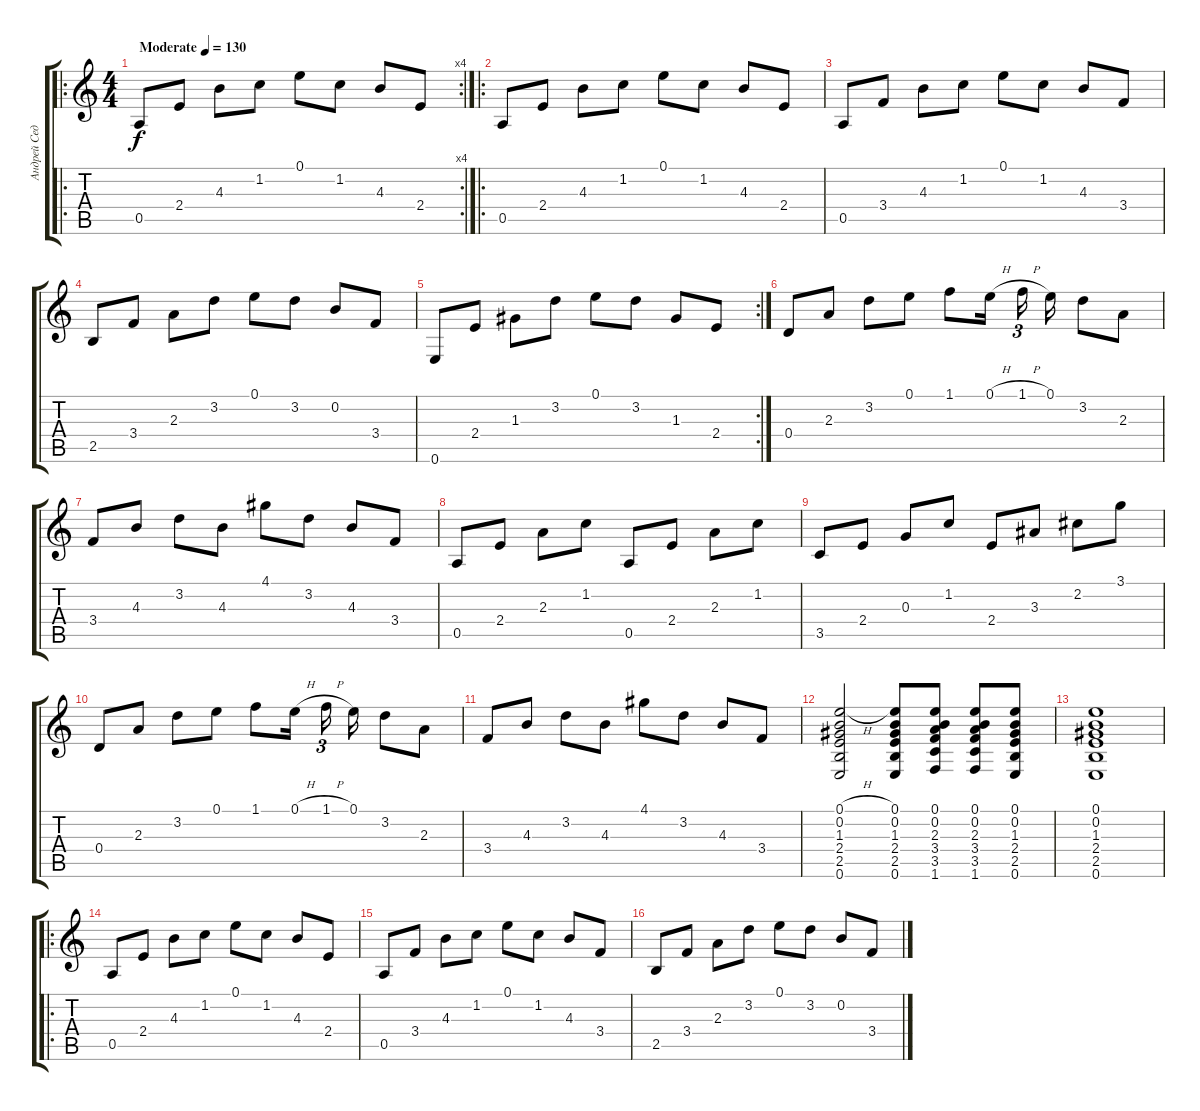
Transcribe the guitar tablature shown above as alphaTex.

\track ("Андрей Седлицкий" "Андрей Сед") {instrument acousticguitarsteel}
\staff {score tabs}
\tuning (E4 B3 G3 D3 A2 E2) {hide}
\ro
\rc 4
\ts (4 4)
\tempo (130 "Moderate")
\clef g2
\ks c
0.5.8{dy f instrument acousticguitarsteel} 2.4.8 4.3.8 1.2.8 0.1.8 1.2.8 4.3.8 2.4.8 |
\ro
0.5.8 2.4.8 4.3.8 1.2.8 0.1.8 1.2.8 4.3.8 2.4.8 |
0.5.8 3.4.8 4.3.8 1.2.8 0.1.8 1.2.8 4.3.8 3.4.8 |
2.5.8 3.4.8 2.3.8 3.2.8 0.1.8 3.2.8 0.2.8 3.4.8 |
\rc 2
0.6.8 2.4.8 1.3.8 3.2.8 0.1.8 3.2.8 1.3.8 2.4.8 |
0.4.8 2.3.8 3.2.8 0.1.8 1.1.8 0.1{h}.16{beam splitsecondary} 1.1{h}.16{tu (3 2)} 0.1.16 3.2.8 2.3.8 |
3.4.8 4.3.8 3.2.8 4.3.8 4.1.8 3.2.8 4.3.8 3.4.8 |
0.5.8 2.4.8 2.3.8 1.2.8 0.5.8 2.4.8 2.3.8 1.2.8 |
3.5.8 2.4.8 0.3.8 1.2.8 2.4.8 3.3.8 2.2.8 3.1.8 |
0.4.8 2.3.8 3.2.8 0.1.8 1.1.8 0.1{h}.16{beam splitsecondary} 1.1{h}.16{tu (3 2)} 0.1.16 3.2.8 2.3.8 |
3.4.8 4.3.8 3.2.8 4.3.8 4.1.8 3.2.8 4.3.8 3.4.8 |
(0.1{h} 0.2 1.3 2.4 2.5 0.6).2 (0.1 0.2 1.3 2.4 2.5 0.6).8 (0.1 0.2 2.3 3.4 3.5 1.6).8 (0.1 0.2 2.3 3.4 3.5 1.6).8 (0.1 0.2 1.3 2.4 2.5 0.6).8 |
(0.1 0.2 1.3 2.4 2.5 0.6).1 |
\ro
0.5.8 2.4.8 4.3.8 1.2.8 0.1.8 1.2.8 4.3.8 2.4.8 |
0.5.8 3.4.8 4.3.8 1.2.8 0.1.8 1.2.8 4.3.8 3.4.8 |
2.5.8 3.4.8 2.3.8 3.2.8 0.1.8 3.2.8 0.2.8 3.4.8
